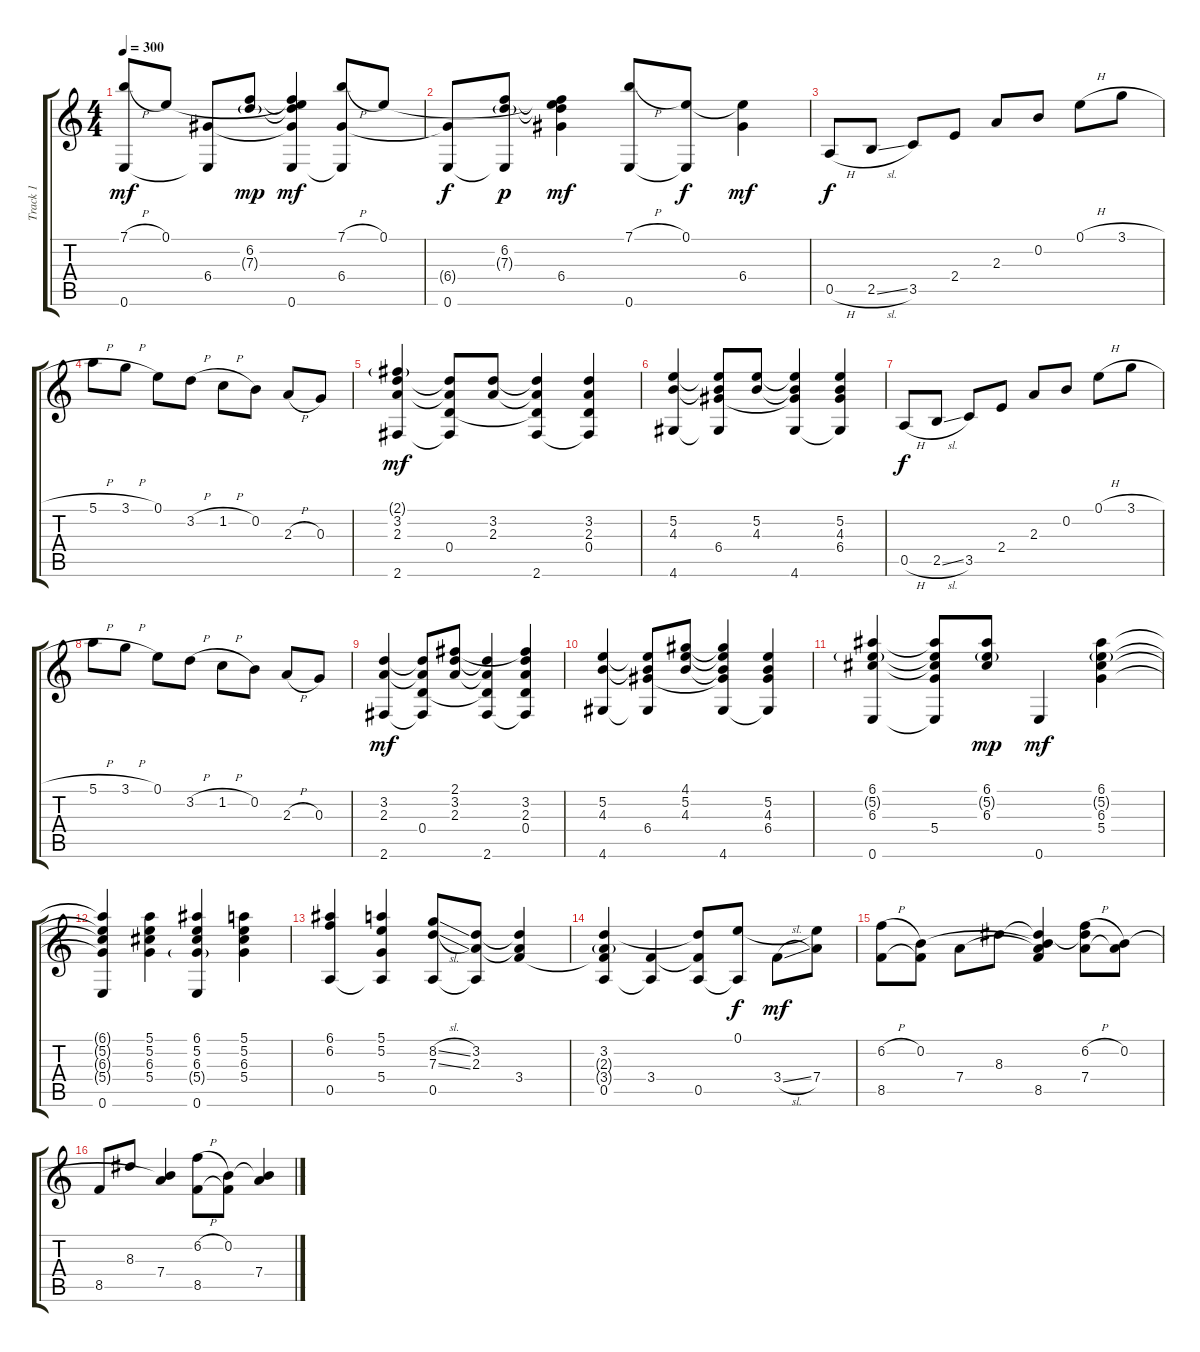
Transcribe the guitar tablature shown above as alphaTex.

\track ("Track 1" "Track 1") {instrument acousticguitarsteel}
\staff {score tabs}
\tuning (E4 B3 G3 D3 A2 E2) {hide}
\ts (4 4)
\tempo 300
\clef g2
\ks c
(7.1{h} 0.6).8{dy mf} 0.1.8 (6.4 0.6{t}).8 (6.2 7.3{g}).8{dy mp} (0.1{t} 6.2{t} 7.3{t} 6.4{t} 0.6).4{dy mf} (7.1{h} 6.4 0.6{t}).8 0.1.8 |
(6.4{t} 0.6).8{dy f} (6.2 7.3{g} 0.6{t}).8{dy p} (0.1{t} 6.2{t} 7.3{t} 6.4).4{dy mf} (7.1{h} 0.6).8 (0.1 0.6{t}).8{dy f} (0.1{t} 6.4).4{dy mf} |
0.5{h}.8{dy f} 2.5{sl}.8 3.5.8 2.4.8 2.3.8 0.2.8 0.1{h}.8 3.1{h}.8 |
5.1{h}.8 3.1{h}.8 0.1.8 3.2{h}.8 1.2{h}.8 0.2.8 2.3{h}.8 0.3.8 |
(2.1{g} 3.2 2.3 2.6).4{dy mf} (3.2{t} 2.3{t} 0.4 2.6{t}).8 (3.2 2.3).8 (3.2{t} 2.3{t} 0.4{t} 2.6).4 (3.2 2.3 0.4 2.6{t}).4 |
(5.2 4.3 4.6).4 (5.2{t} 4.3{t} 6.4 4.6{t}).8 (5.2 4.3).8 (5.2{t} 4.3{t} 6.4{t} 4.6).4 (5.2 4.3 6.4 4.6{t}).4 |
0.5{h}.8{dy f} 2.5{sl}.8 3.5.8 2.4.8 2.3.8 0.2.8 0.1{h}.8 3.1{h}.8 |
5.1{h}.8 3.1{h}.8 0.1.8 3.2{h}.8 1.2{h}.8 0.2.8 2.3{h}.8 0.3.8 |
(3.2 2.3 2.6).4{dy mf} (3.2{t} 2.3{t} 0.4 2.6{t}).8 (2.1 3.2 2.3).8 (3.2{t} 2.3{t} 0.4{t} 2.6).4 (2.1{t} 3.2 2.3 0.4 2.6{t}).4 |
(5.2 4.3 4.6).4 (5.2{t} 4.3{t} 6.4 4.6{t}).8 (4.1 5.2 4.3).8 (4.1{t} 5.2{t} 4.3{t} 6.4{t} 4.6).4 (5.2 4.3 6.4 4.6{t}).4 |
(6.1 5.2{g} 6.3 0.6).4 (6.1{t} 5.2{t} 6.3{t} 5.4 0.6{t}).8 (6.1 5.2{g} 6.3).8{dy mp} 0.6.4{dy mf} (6.1 5.2{g} 6.3 5.4).4 |
(6.1{t} 5.2{t} 6.3{t} 5.4{t} 0.6).4 (5.1 5.2 6.3 5.4).4 (6.1 5.2 6.3 5.4{g} 0.6).4 (5.1 5.2 6.3 5.4).4 |
(6.1 6.2 0.5).4 (5.1 5.2 5.4 0.5{t}).4 (8.2{sl} 7.3{sl} 0.5).8 (3.2 2.3 0.5{t}).8 (3.2{t} 2.3{t} 3.4).4 |
(3.2 2.3{g} 3.4{t} 0.5).4 (3.4 0.5{t}).4 (3.2{t} 3.4{t} 0.5).8 (0.1 0.5{t}).8{dy f} 3.4{sl}.8{dy mf} (0.1{t} 7.4).8 |
(6.2{h} 8.5).8 (0.2 8.5{t}).8 7.4.8 8.3.8 (0.2{t} 8.3{t} 7.4{t} 8.5).4 (6.2{h} 8.3{t} 7.4).8 (0.2 7.4{t}).8 |
8.5.8 8.3.8 (0.2{t} 7.4).4 (6.2{h} 8.5).8 (0.2 8.5{t}).8 (0.2{t} 7.4).4
